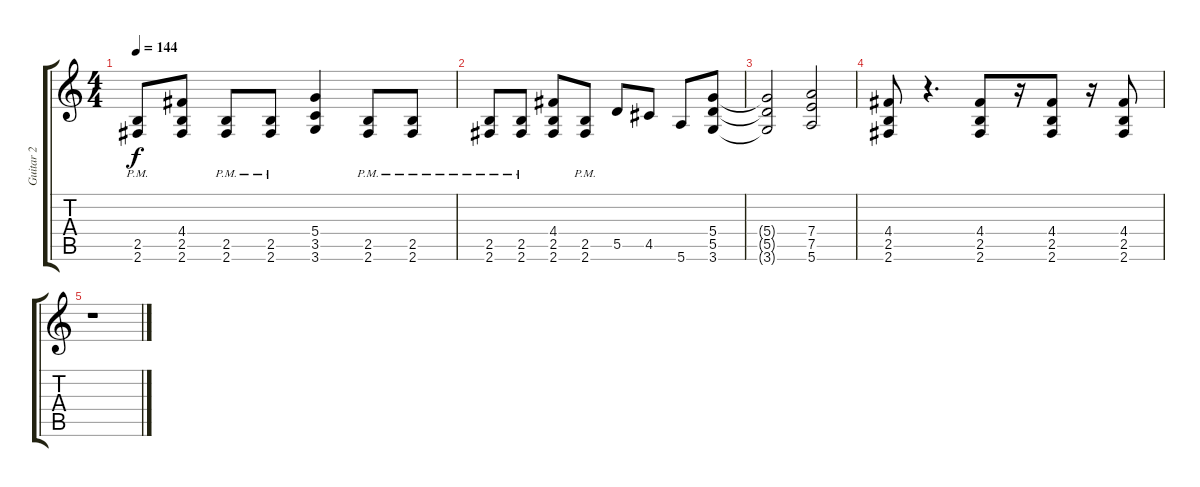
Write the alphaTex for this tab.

\track ("Guitar 2" "Guitar 2") {instrument distortionguitar}
\staff {score tabs}
\tuning (E4 B3 G3 D3 A2 E2) {hide}
\ts (4 4)
\tempo 144
\clef g2
\ks c
(2.5{pm} 2.6{pm}).8{dy f} (4.4 2.5 2.6).8 (2.5{pm} 2.6{pm}).8 (2.5{pm} 2.6{pm}).8 (5.4 3.5 3.6).4 (2.5{pm} 2.6{pm}).8 (2.5{pm} 2.6{pm}).8 |
(2.5{pm} 2.6{pm}).8 (2.5{pm} 2.6{pm}).8 (4.4 2.5 2.6).8 (2.5{pm} 2.6{pm}).8 5.5.8 4.5.8 5.6.8 (5.4 5.5 3.6).8 |
(5.4{t} 5.5{t} 3.6{t}).2 (7.4 7.5 5.6).2 |
(4.4 2.5 2.6).8 r.4{d} (4.4 2.5 2.6).8 r.16 (4.4 2.5 2.6).8 r.16 (4.4 2.5 2.6).8 |
r.1
